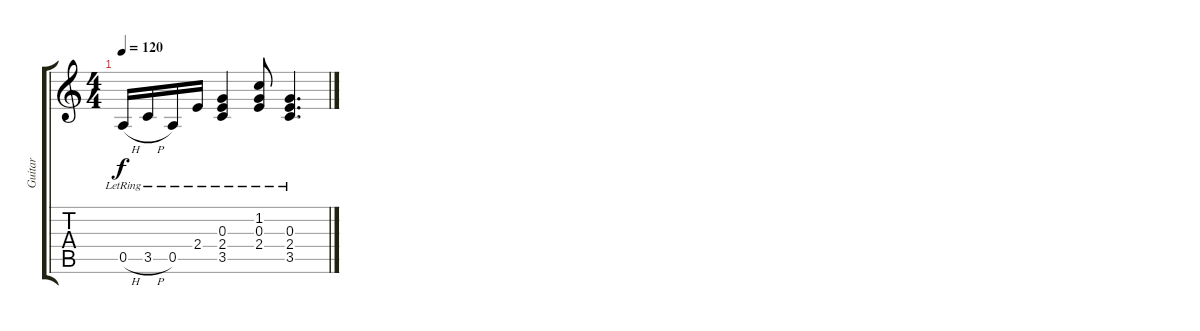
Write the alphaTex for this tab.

\track ("Guitar" "Guitar") {instrument acousticguitarsteel}
\staff {score tabs}
\tuning (E4 B3 G3 D3 A2 E2) {hide}
\ts (4 4)
\tempo 120
\clef g2
\ks c
0.5{h lr}.16{dy f} 3.5{h lr}.16 0.5{lr}.16 2.4{lr}.16 (0.3{lr} 2.4{lr} 3.5{lr}).4 (1.2 0.3{lr} 2.4{lr}).8 (0.3{lr} 2.4{lr} 3.5{lr}).4{d}
